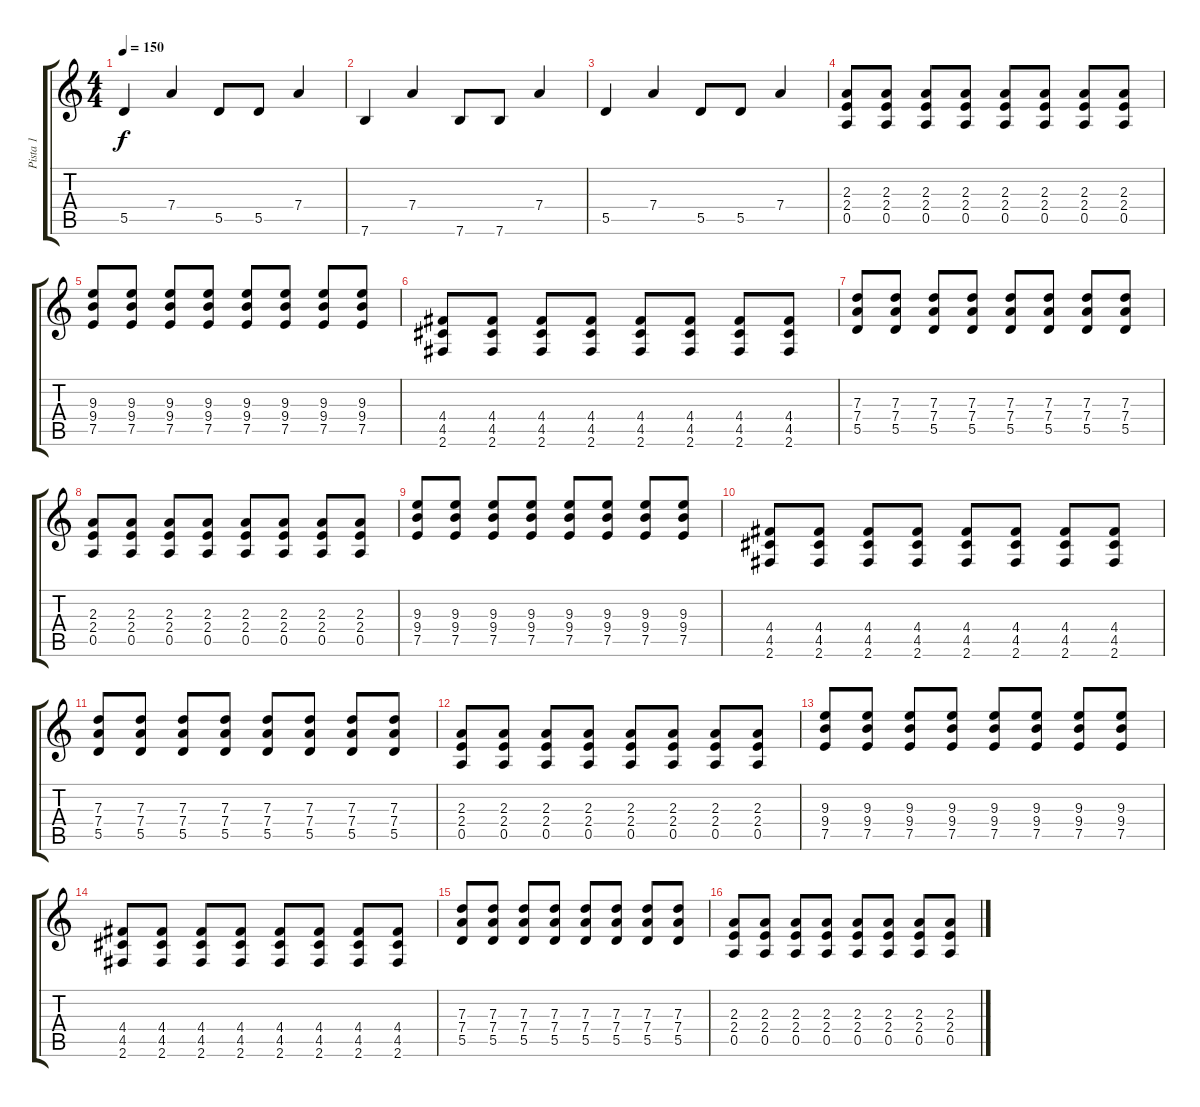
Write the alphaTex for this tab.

\track ("Pista 1" "Pista 1") {instrument distortionguitar}
\staff {score tabs}
\tuning (E4 B3 G3 D3 A2 E2) {hide}
\ts (4 4)
\tempo 150
\clef g2
\ks c
5.5.4{dy f} 7.4.4 5.5.8 5.5.8 7.4.4 |
7.6.4 7.4.4 7.6.8 7.6.8 7.4.4 |
5.5.4 7.4.4 5.5.8 5.5.8 7.4.4 |
(2.3 2.4 0.5).8{instrument distortionguitar} (2.3 2.4 0.5).8 (2.3 2.4 0.5).8 (2.3 2.4 0.5).8 (2.3 2.4 0.5).8 (2.3 2.4 0.5).8 (2.3 2.4 0.5).8 (2.3 2.4 0.5).8 |
(9.3 9.4 7.5).8 (9.3 9.4 7.5).8 (9.3 9.4 7.5).8 (9.3 9.4 7.5).8 (9.3 9.4 7.5).8 (9.3 9.4 7.5).8 (9.3 9.4 7.5).8 (9.3 9.4 7.5).8 |
(4.4 4.5 2.6).8 (4.4 4.5 2.6).8 (4.4 4.5 2.6).8 (4.4 4.5 2.6).8 (4.4 4.5 2.6).8 (4.4 4.5 2.6).8 (4.4 4.5 2.6).8 (4.4 4.5 2.6).8 |
(7.3 7.4 5.5).8 (7.3 7.4 5.5).8 (7.3 7.4 5.5).8 (7.3 7.4 5.5).8 (7.3 7.4 5.5).8 (7.3 7.4 5.5).8 (7.3 7.4 5.5).8 (7.3 7.4 5.5).8 |
(2.3 2.4 0.5).8 (2.3 2.4 0.5).8 (2.3 2.4 0.5).8 (2.3 2.4 0.5).8 (2.3 2.4 0.5).8 (2.3 2.4 0.5).8 (2.3 2.4 0.5).8 (2.3 2.4 0.5).8 |
(9.3 9.4 7.5).8 (9.3 9.4 7.5).8 (9.3 9.4 7.5).8 (9.3 9.4 7.5).8 (9.3 9.4 7.5).8 (9.3 9.4 7.5).8 (9.3 9.4 7.5).8 (9.3 9.4 7.5).8 |
(4.4 4.5 2.6).8 (4.4 4.5 2.6).8 (4.4 4.5 2.6).8 (4.4 4.5 2.6).8 (4.4 4.5 2.6).8 (4.4 4.5 2.6).8 (4.4 4.5 2.6).8 (4.4 4.5 2.6).8 |
(7.3 7.4 5.5).8 (7.3 7.4 5.5).8 (7.3 7.4 5.5).8 (7.3 7.4 5.5).8 (7.3 7.4 5.5).8 (7.3 7.4 5.5).8 (7.3 7.4 5.5).8 (7.3 7.4 5.5).8 |
(2.3 2.4 0.5).8 (2.3 2.4 0.5).8 (2.3 2.4 0.5).8 (2.3 2.4 0.5).8 (2.3 2.4 0.5).8 (2.3 2.4 0.5).8 (2.3 2.4 0.5).8 (2.3 2.4 0.5).8 |
(9.3 9.4 7.5).8 (9.3 9.4 7.5).8 (9.3 9.4 7.5).8 (9.3 9.4 7.5).8 (9.3 9.4 7.5).8 (9.3 9.4 7.5).8 (9.3 9.4 7.5).8 (9.3 9.4 7.5).8 |
(4.4 4.5 2.6).8 (4.4 4.5 2.6).8 (4.4 4.5 2.6).8 (4.4 4.5 2.6).8 (4.4 4.5 2.6).8 (4.4 4.5 2.6).8 (4.4 4.5 2.6).8 (4.4 4.5 2.6).8 |
(7.3 7.4 5.5).8 (7.3 7.4 5.5).8 (7.3 7.4 5.5).8 (7.3 7.4 5.5).8 (7.3 7.4 5.5).8 (7.3 7.4 5.5).8 (7.3 7.4 5.5).8 (7.3 7.4 5.5).8 |
(2.3 2.4 0.5).8 (2.3 2.4 0.5).8 (2.3 2.4 0.5).8 (2.3 2.4 0.5).8 (2.3 2.4 0.5).8 (2.3 2.4 0.5).8 (2.3 2.4 0.5).8 (2.3 2.4 0.5).8
